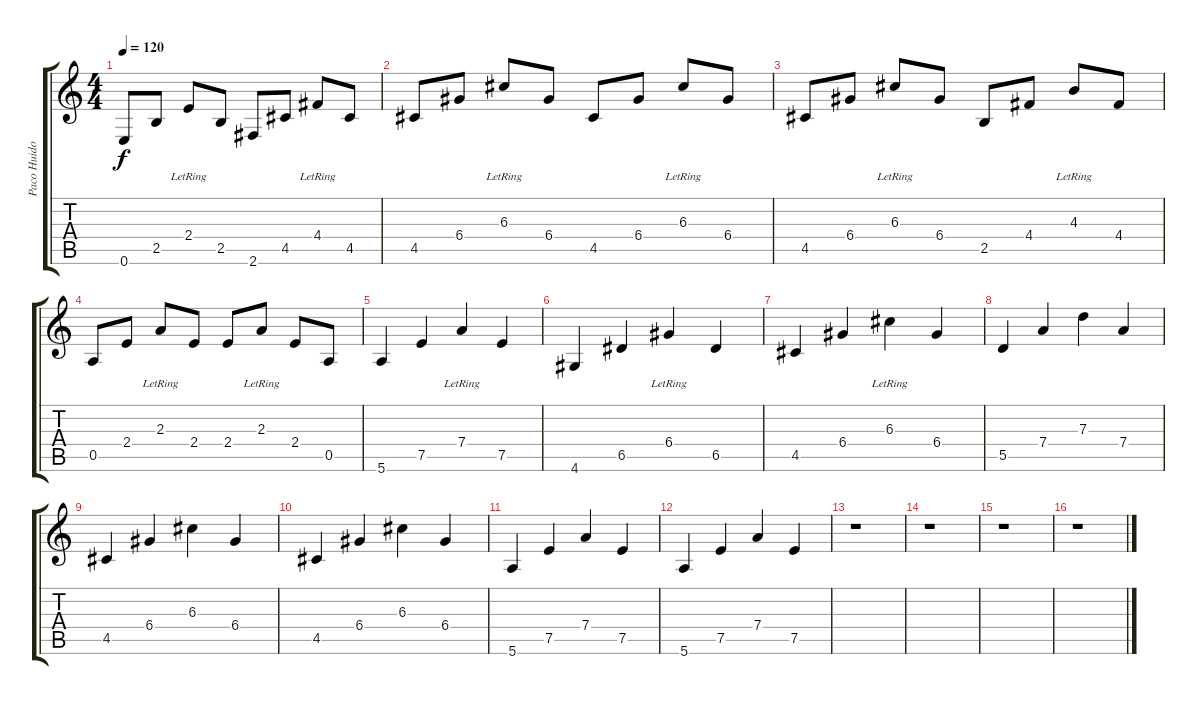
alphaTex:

\track ("Paco Huidobro" "Paco Huido") {instrument electricguitarclean}
\staff {score tabs}
\tuning (E4 B3 G3 D3 A2 E2) {hide}
\ts (4 4)
\tempo 120
\clef g2
\ks c
0.6.8{dy f} 2.5.8 2.4{lr}.8 2.5.8 2.6.8 4.5.8 4.4{lr}.8 4.5.8 |
4.5.8 6.4.8 6.3{lr}.8 6.4.8 4.5.8 6.4.8 6.3{lr}.8 6.4.8 |
4.5.8 6.4.8 6.3{lr}.8 6.4.8 2.5.8 4.4.8 4.3{lr}.8 4.4.8 |
0.5.8 2.4.8 2.3{lr}.8 2.4.8 2.4.8 2.3{lr}.8 2.4.8 0.5.8 |
5.6.4{volume 8} 7.5.4 7.4{lr}.4 7.5.4 |
4.6.4 6.5.4 6.4{lr}.4 6.5.4 |
4.5.4 6.4.4 6.3{lr}.4 6.4.4 |
5.5.4 7.4.4 7.3.4 7.4.4 |
4.5.4 6.4.4 6.3.4 6.4.4 |
4.5.4 6.4.4 6.3.4 6.4.4 |
5.6.4 7.5.4 7.4.4 7.5.4 |
5.6.4 7.5.4 7.4.4 7.5.4 |
r.1 |
r.1 |
r.1 |
r.1
